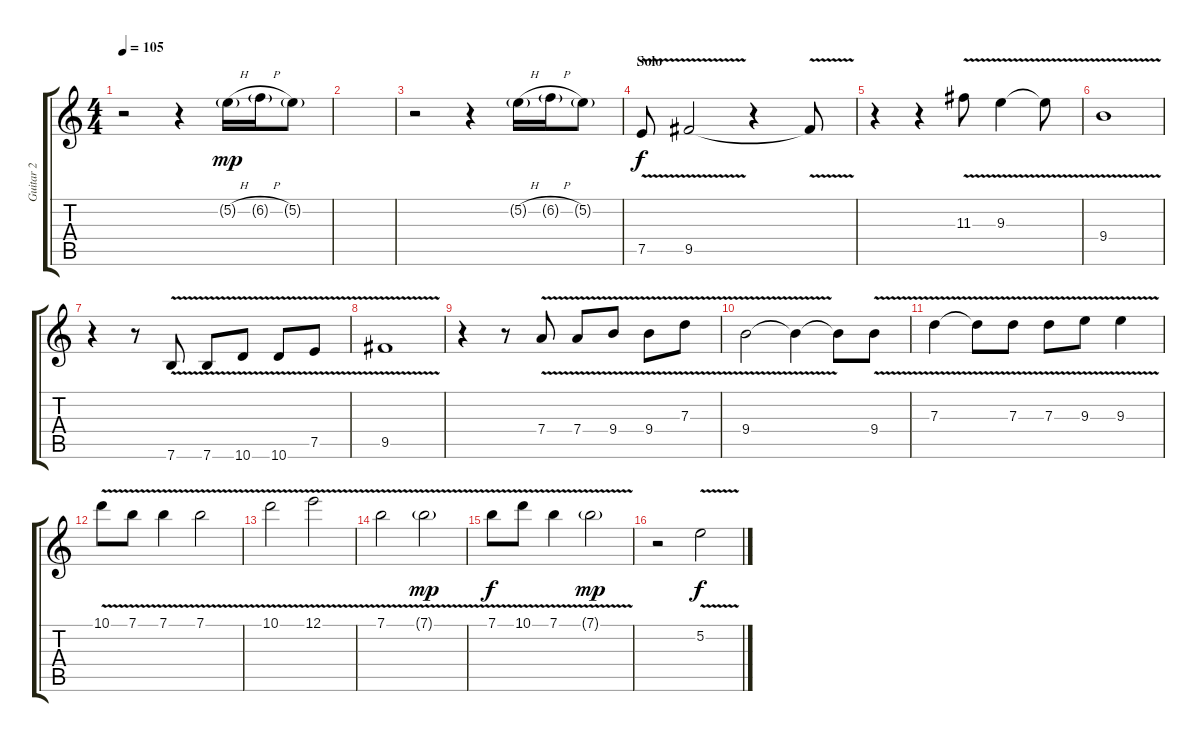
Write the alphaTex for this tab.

\track ("Guitar 2" "Guitar 2") {instrument electricguitarjazz}
\staff {score tabs}
\tuning (E4 B3 G3 D3 A2 E2) {hide}
\ts (4 4)
\tempo 105
\clef g2
\ks c
r.2{dy f} r.4 5.2{h g}.16{dy mp} 6.2{h g}.16 5.2{g}.8 |
|
r.2 r.4 5.2{h g}.16 6.2{h g}.16 5.2{g}.8 |
\section ("" "Solo")
7.5{v}.8{dy f} 9.5{v}.2 r.4 9.5{t}.8 |
r.4 r.4 11.3{v}.8 9.3{v}.4 9.3{t}.8 |
9.4{v}.1 |
r.4 r.8 7.6{v}.8 7.6{v}.8 10.6{v}.8 10.6{v}.8 7.5{v}.8 |
9.5{v}.1 |
r.4 r.8 7.4{v}.8 7.4{v}.8 9.4{v}.8 9.4{v}.8 7.3{v}.8 |
9.4{v}.2 9.4{t}.4 9.4{t}.8 9.4{v}.8 |
7.3{v}.4 7.3{t}.8 7.3{v}.8 7.3{v}.8 9.3{v}.8 9.3{v}.4 |
10.1{v}.8 7.1{v}.8 7.1{v}.4 7.1{v}.2 |
10.1{v}.2 12.1{v}.2 |
7.1{v}.2 7.1{v g}.2{dy mp} |
7.1{v}.8{dy f} 10.1{v}.8 7.1{v}.4 7.1{v g}.2{dy mp} |
r.2 5.2{v}.2{dy f}
